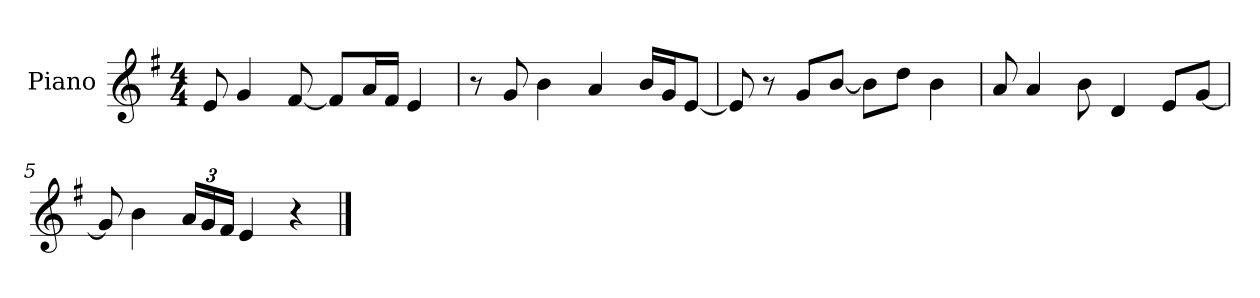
**kern
*part1
*staff1
*I"Piano
*I'P-no
*clefG2
*k[f#]
*M4/4
*MM90
=1
8e/
4g/
[8f#/
8f#/L]
16a/L
16f#/JJ
4e/
=2
8r
8g/
4b\
4a/
16b/LL
16g/J
[8e/J
=3
8e/]
8r
8g/L
[8b/J
8b\L]
8dd\J
4b\
=4
8a/
4a/
8b\
4d/
8e/L
[8g/J
=5
8g/]
4b\
*Xbrackettup
24a/LL
24g/
24f#/JJ
4e/
4r
==
*-
